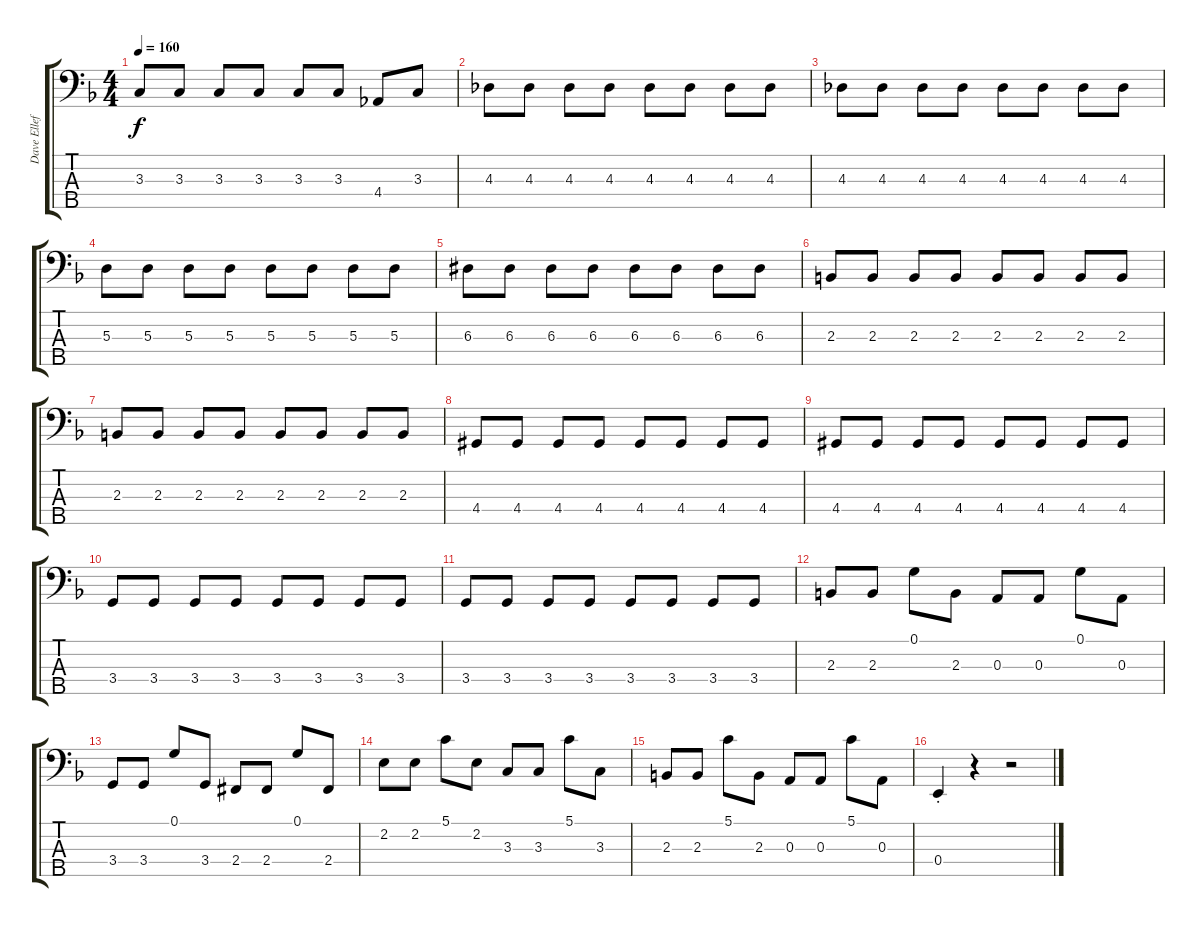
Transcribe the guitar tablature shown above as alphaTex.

\track ("Dave Ellefson - Bass" "Dave Ellef") {instrument electricbassfinger}
\staff {score tabs}
\tuning (G2 D2 A1 E1 B0) {hide}
\ts (4 4)
\tempo 160
\clef f4
\ks f
3.3.8{dy f} 3.3.8 3.3.8 3.3.8 3.3.8 3.3.8 4.4.8 3.3.8 |
4.3.8 4.3.8 4.3.8 4.3.8 4.3.8 4.3.8 4.3.8 4.3.8 |
4.3.8 4.3.8 4.3.8 4.3.8 4.3.8 4.3.8 4.3.8 4.3.8 |
5.3.8 5.3.8 5.3.8 5.3.8 5.3.8 5.3.8 5.3.8 5.3.8 |
6.3{acc #}.8 6.3{acc #}.8 6.3{acc #}.8 6.3{acc #}.8 6.3{acc #}.8 6.3{acc #}.8 6.3{acc #}.8 6.3{acc #}.8 |
2.3.8 2.3.8 2.3.8 2.3.8 2.3.8 2.3.8 2.3.8 2.3.8 |
2.3.8 2.3.8 2.3.8 2.3.8 2.3.8 2.3.8 2.3.8 2.3.8 |
4.4{acc #}.8 4.4{acc #}.8 4.4{acc #}.8 4.4{acc #}.8 4.4{acc #}.8 4.4{acc #}.8 4.4{acc #}.8 4.4{acc #}.8 |
4.4{acc #}.8 4.4{acc #}.8 4.4{acc #}.8 4.4{acc #}.8 4.4{acc #}.8 4.4{acc #}.8 4.4{acc #}.8 4.4{acc #}.8 |
3.4.8 3.4.8 3.4.8 3.4.8 3.4.8 3.4.8 3.4.8 3.4.8 |
3.4.8 3.4.8 3.4.8 3.4.8 3.4.8 3.4.8 3.4.8 3.4.8 |
2.3.8 2.3.8 0.1.8 2.3.8 0.3.8 0.3.8 0.1.8 0.3.8 |
3.4.8 3.4.8 0.1.8 3.4.8 2.4{acc #}.8 2.4{acc #}.8 0.1.8 2.4{acc #}.8 |
2.2.8 2.2.8 5.1.8 2.2.8 3.3.8 3.3.8 5.1.8 3.3.8 |
2.3.8 2.3.8 5.1.8 2.3.8 0.3.8 0.3.8 5.1.8 0.3.8 |
0.4{st}.4 r.4 r.2
